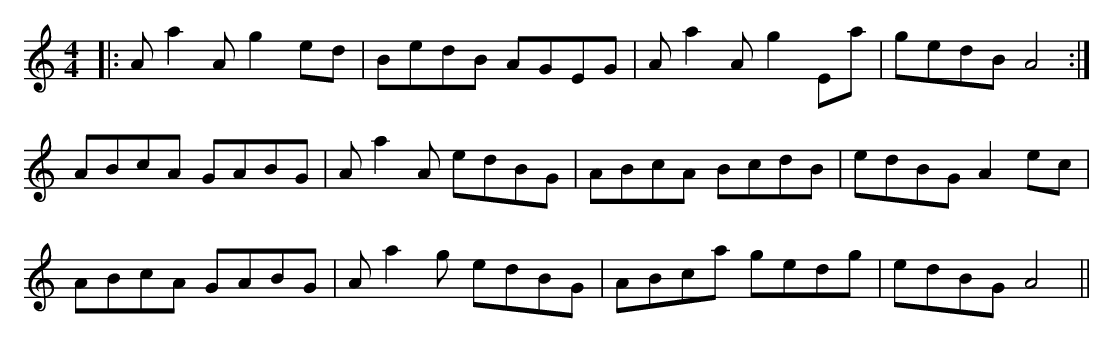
X:1
M:4/4
K:Amin
|:Aa2A g2ed|BedB AGEG|Aa2A g2Ea|gedB A4:|
ABcA GABG|Aa2A edBG|ABcA BcdB|edBG A2ec|
ABcA GABG|Aa2g edBG|ABca gedg|edBG A4||
